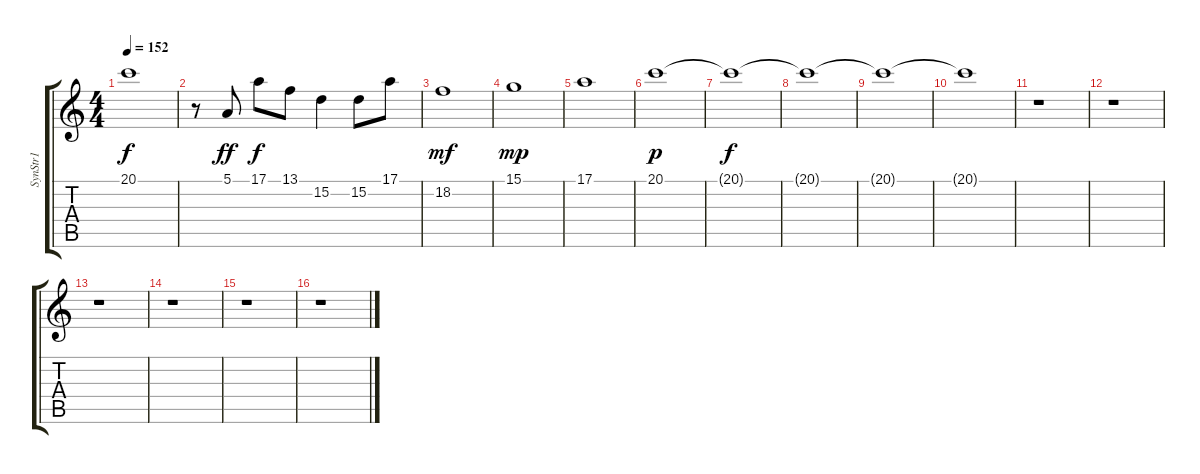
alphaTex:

\track ("SynStr1 " "SynStr1 ") {instrument synthstrings1}
\staff {score tabs}
\tuning (E4 B3 G3 D3 A2 E2) {hide}
\ts (4 4)
\tempo 152
\clef g2
\ks c
20.1{t}.1{dy f} |
r.8 5.1.8{dy ff} 17.1.8{dy f} 13.1.8 15.2.4 15.2.8 17.1.8 |
18.2.1{dy mf} |
15.1.1{dy mp} |
17.1.1 |
20.1.1{dy p} |
20.1{t}.1{dy f} |
20.1{t}.1 |
20.1{t}.1 |
20.1{t}.1 |
r.1 |
r.1 |
r.1 |
r.1 |
r.1 |
r.1
